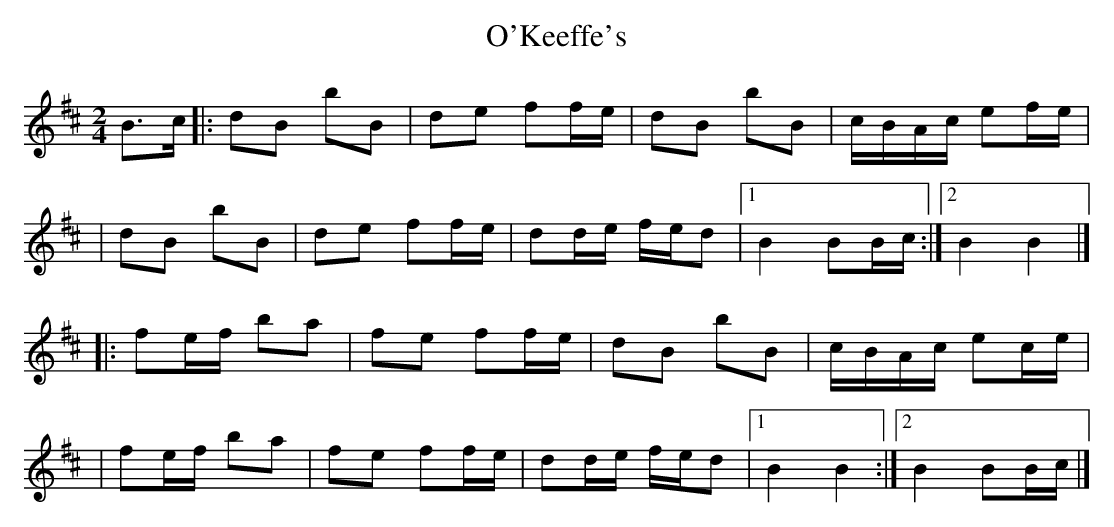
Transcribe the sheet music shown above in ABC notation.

X:1
T:O'Keeffe's
M:2/4
L:1/8
K:Bm
B>c|:dB bB|de ff/e/|dB bB|c/B/A/c/ ef/e/|
|dB bB|de ff/e/|dd/e/ f/e/d|1 B2 BB/c/:|2 B2 B2|]
|:fe/f/ ba|fe ff/e/|dB bB|c/B/A/c/ ec/e/|
|fe/f/ ba|fe ff/e/|dd/e/ f/e/d|1 B2 B2:|2 B2 BB/c/|]
